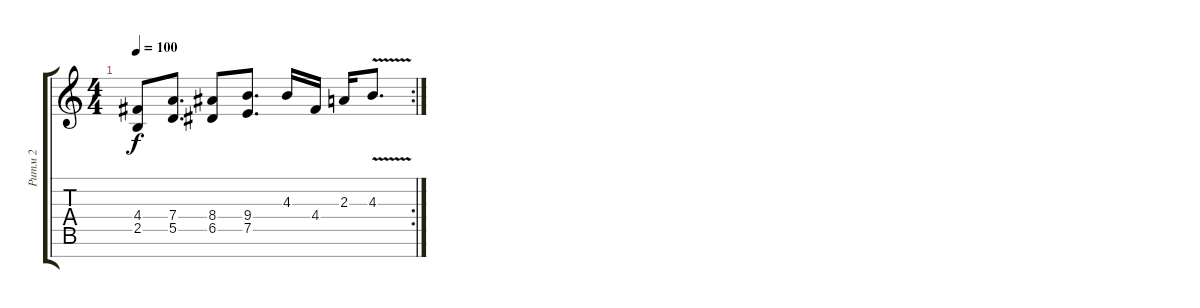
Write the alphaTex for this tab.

\track ("Ритм 2" "Ритм 2") {instrument distortionguitar}
\staff {score tabs}
\tuning (E4 B3 G3 D3 A2 E2 B1) {hide}
\rc 2
\ts (4 4)
\tempo 100
\clef g2
\ks c
(4.4 2.5).8{dy f} (7.4 5.5).8{d} (8.4 6.5).8 (9.4 7.5).8{d} 4.3.16 4.4.16 2.3.16 4.3{v}.8{d}
